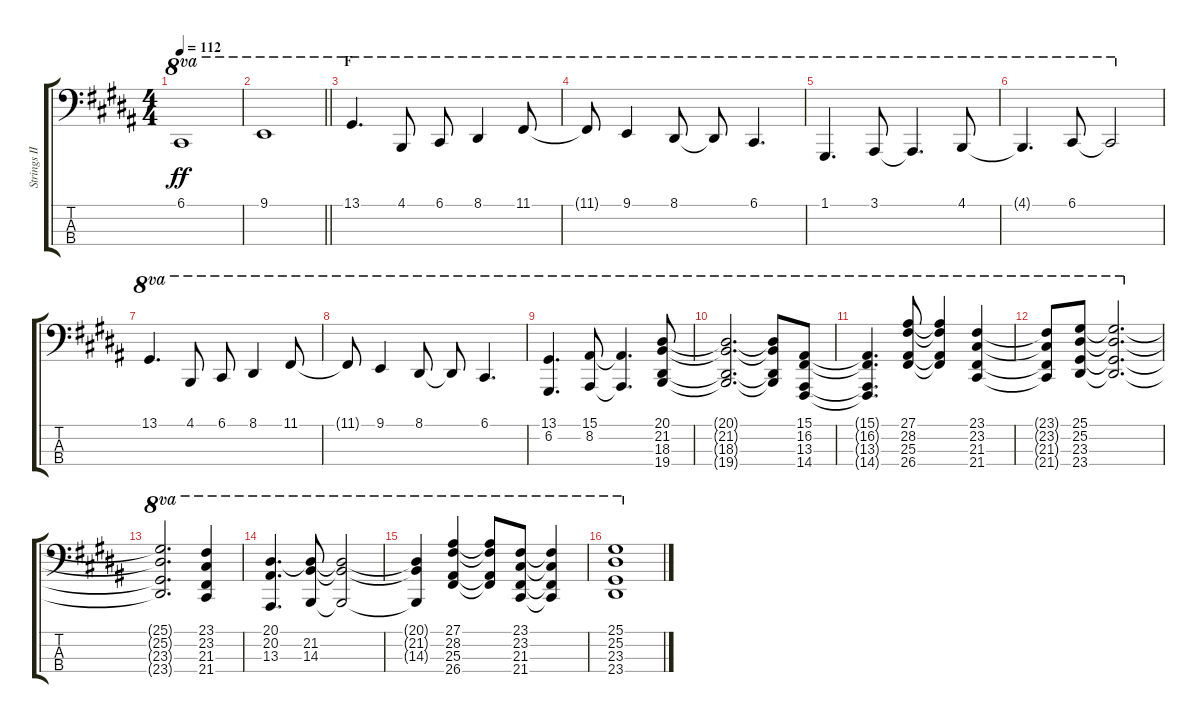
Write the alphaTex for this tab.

\track ("Strings II" "Strings II") {instrument stringensemble1}
\staff {score tabs}
\tuning (G2 D2 A1 E1) {hide}
\ts (4 4)
\tempo 112
\clef f4
\ks b
6.1.1{ot 8va dy ff} |
\barLineRight lightlight
9.1.1{ot 8va} |
\section ("" "F")
13.1.4{d ot 8va} 4.1.8{ot 8va} 6.1.8{ot 8va} 8.1.4{ot 8va} 11.1.8{ot 8va} |
11.1{t}.8{ot 8va} 9.1.4{ot 8va} 8.1.8{ot 8va} 8.1{t}.8{ot 8va} 6.1.4{d ot 8va} |
1.1.4{d ot 8va} 3.1.8{ot 8va} 3.1{t}.4{d ot 8va} 4.1.8{ot 8va} |
4.1{t}.4{d ot 8va} 6.1.8{ot 8va} 6.1{t}.2{ot 8va} |
13.1.4{d ot 8va} 4.1.8{ot 8va} 6.1.8{ot 8va} 8.1.4{ot 8va} 11.1.8{ot 8va} |
11.1{t}.8{ot 8va} 9.1.4{ot 8va} 8.1.8{ot 8va} 8.1{t}.8{ot 8va} 6.1.4{d ot 8va} |
(13.1 6.2).4{d ot 8va} (15.1 8.2).8{ot 8va} (15.1{t} 8.2{t}).4{d ot 8va} (20.1 21.2 18.3 19.4).8{ot 8va} |
(20.1{t} 21.2{t} 18.3{t} 19.4{t}).2{d ot 8va} (20.1{t} 21.2{t} 18.3{t} 19.4{t}).8{ot 8va} (15.1 16.2 13.3 14.4).8{ot 8va} |
(15.1{t} 16.2{t} 13.3{t} 14.4{t}).4{d ot 8va} (27.1 28.2 25.3 26.4).8{ot 8va} (27.1{t} 28.2{t} 25.3{t} 26.4{t}).4{ot 8va} (23.1 23.2 21.3 21.4).4{ot 8va} |
(23.1{t} 23.2{t} 21.3{t} 21.4{t}).8{ot 8va} (25.1 25.2 23.3 23.4).8{ot 8va} (25.1{t} 25.2{t} 23.3{t} 23.4{t}).2{d ot 8va} |
(25.1{t} 25.2{t} 23.3{t} 23.4{t}).2{d ot 8va} (23.1 23.2 21.3 21.4).4{ot 8va} |
(20.1 20.2 13.3).4{d ot 8va} (20.1{t} 21.2 14.3).8{ot 8va} (20.1{t} 21.2{t} 14.3{t}).2{ot 8va} |
(20.1{t} 21.2{t} 14.3{t}).4{ot 8va} (27.1 28.2 25.3 26.4).4{ot 8va} (27.1{t} 28.2{t} 25.3{t} 26.4{t}).8{ot 8va} (23.1 23.2 21.3 21.4).8{ot 8va} (23.1{t} 23.2{t} 21.3{t} 21.4{t}).4{ot 8va} |
(25.1 25.2 23.3 23.4).1{ot 8va}
